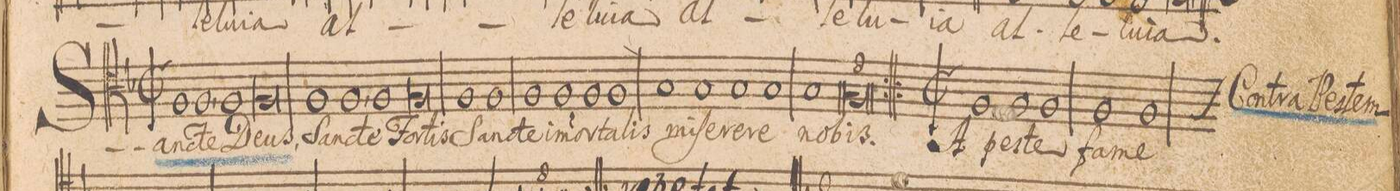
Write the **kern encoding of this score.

**kern	**text
*I"[TENOR]	*
*clefC4	*
*k[b-]	*
*met(C|)	*
*M2/1	*
1F/	San-
1F/,	-cte
=2-	=2-
1F/	De-
0F/	-us,
=3-	=3-
1F/	San-
=4-	=4-
1F/,	-cte
1F/	For-
=5-	=5-
0F/	-tis
=6-	=6-
1F/	San-
1F/	-cte
=7-	=7-
1F/	im-
1F/	-mor-
=8-	=8-
1F/	-ta-
1F/	-lis
=9-	=9-
1G/	mi-
1G/	-ſe-
=10-	=10-
1G/	-re-
1G/	-re
=11-	=11-
1G/	no-
[y0.F/	-bis.
=12-	=12-
=13-	=13-
00F/_yy	.
=14-	=14-
=15-	=15-
0F/]yy	.
=16||:-	=16||-
*M2/1	*
*met(C|)	*
1F/	A
1F/	pes-
=17-	=17-
1F/	-te
1F/	fa-
=18-	=18-
*custos:F	*
1F/	-me
*-	*-
